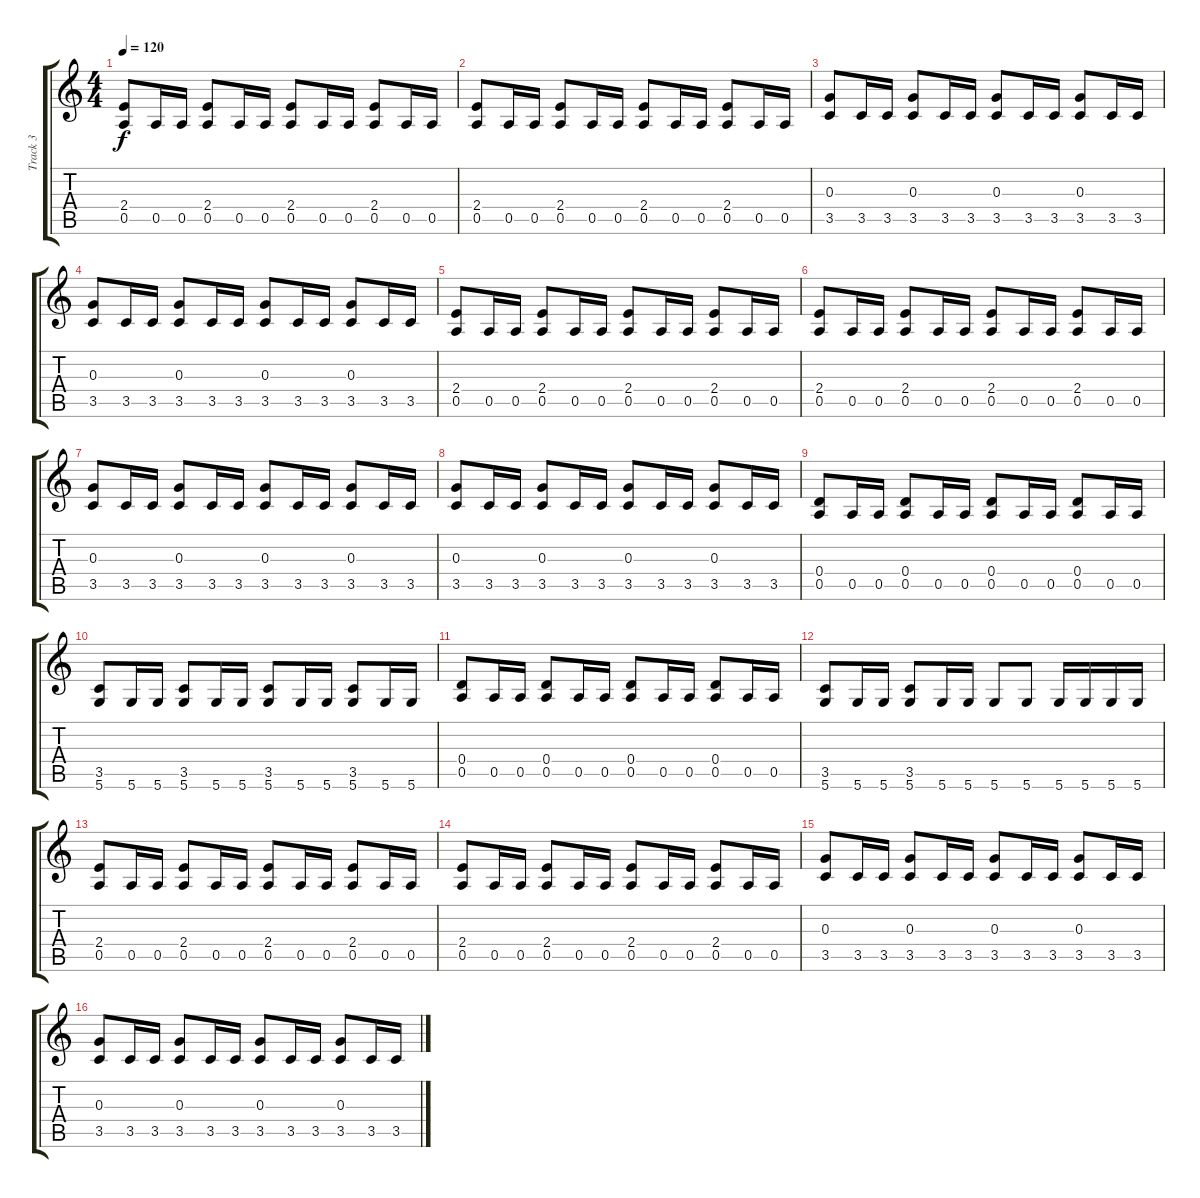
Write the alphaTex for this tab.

\track ("Track 3" "Track 3") {instrument distortionguitar}
\staff {score tabs}
\tuning (E4 B3 G3 D3 A2 D2) {hide}
\ts (4 4)
\tempo 120
\clef g2
\ks c
(2.4 0.5).8{dy f} 0.5.16 0.5.16 (2.4 0.5).8 0.5.16 0.5.16 (2.4 0.5).8 0.5.16 0.5.16 (2.4 0.5).8 0.5.16 0.5.16 |
(2.4 0.5).8 0.5.16 0.5.16 (2.4 0.5).8 0.5.16 0.5.16 (2.4 0.5).8 0.5.16 0.5.16 (2.4 0.5).8 0.5.16 0.5.16 |
(0.3 3.5).8 3.5.16 3.5.16 (0.3 3.5).8 3.5.16 3.5.16 (0.3 3.5).8 3.5.16 3.5.16 (0.3 3.5).8 3.5.16 3.5.16 |
(0.3 3.5).8 3.5.16 3.5.16 (0.3 3.5).8 3.5.16 3.5.16 (0.3 3.5).8 3.5.16 3.5.16 (0.3 3.5).8 3.5.16 3.5.16 |
(2.4 0.5).8 0.5.16 0.5.16 (2.4 0.5).8 0.5.16 0.5.16 (2.4 0.5).8 0.5.16 0.5.16 (2.4 0.5).8 0.5.16 0.5.16 |
(2.4 0.5).8 0.5.16 0.5.16 (2.4 0.5).8 0.5.16 0.5.16 (2.4 0.5).8 0.5.16 0.5.16 (2.4 0.5).8 0.5.16 0.5.16 |
(0.3 3.5).8 3.5.16 3.5.16 (0.3 3.5).8 3.5.16 3.5.16 (0.3 3.5).8 3.5.16 3.5.16 (0.3 3.5).8 3.5.16 3.5.16 |
(0.3 3.5).8 3.5.16 3.5.16 (0.3 3.5).8 3.5.16 3.5.16 (0.3 3.5).8 3.5.16 3.5.16 (0.3 3.5).8 3.5.16 3.5.16 |
(0.4 0.5).8 0.5.16 0.5.16 (0.4 0.5).8 0.5.16 0.5.16 (0.4 0.5).8 0.5.16 0.5.16 (0.4 0.5).8 0.5.16 0.5.16 |
(3.5 5.6).8 5.6.16 5.6.16 (3.5 5.6).8 5.6.16 5.6.16 (3.5 5.6).8 5.6.16 5.6.16 (3.5 5.6).8 5.6.16 5.6.16 |
(0.4 0.5).8 0.5.16 0.5.16 (0.4 0.5).8 0.5.16 0.5.16 (0.4 0.5).8 0.5.16 0.5.16 (0.4 0.5).8 0.5.16 0.5.16 |
(3.5 5.6).8 5.6.16 5.6.16 (3.5 5.6).8 5.6.16 5.6.16 5.6.8 5.6.8 5.6.16 5.6.16 5.6.16 5.6.16 |
(2.4 0.5).8 0.5.16 0.5.16 (2.4 0.5).8 0.5.16 0.5.16 (2.4 0.5).8 0.5.16 0.5.16 (2.4 0.5).8 0.5.16 0.5.16 |
(2.4 0.5).8 0.5.16 0.5.16 (2.4 0.5).8 0.5.16 0.5.16 (2.4 0.5).8 0.5.16 0.5.16 (2.4 0.5).8 0.5.16 0.5.16 |
(0.3 3.5).8 3.5.16 3.5.16 (0.3 3.5).8 3.5.16 3.5.16 (0.3 3.5).8 3.5.16 3.5.16 (0.3 3.5).8 3.5.16 3.5.16 |
(0.3 3.5).8 3.5.16 3.5.16 (0.3 3.5).8 3.5.16 3.5.16 (0.3 3.5).8 3.5.16 3.5.16 (0.3 3.5).8 3.5.16 3.5.16
